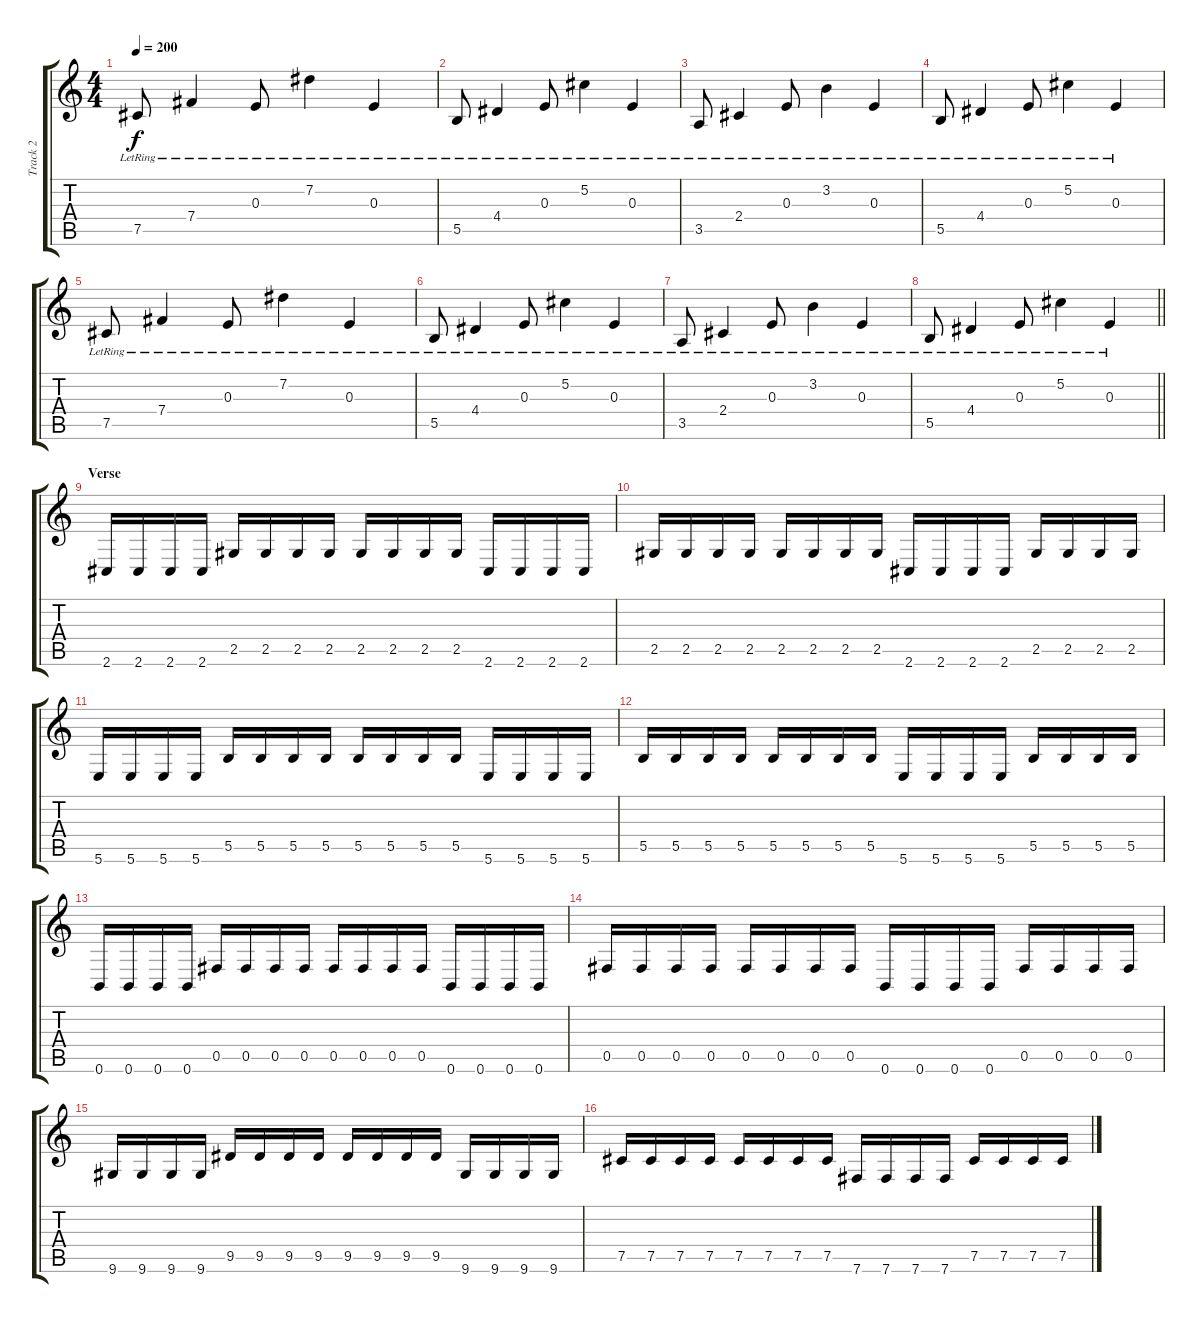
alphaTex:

\track ("Track 2" "Track 2") {instrument electricguitarjazz}
\staff {score tabs}
\tuning (Db4 Ab3 E3 B2 Gb2 B1) {hide}
\ts (4 4)
\tempo 200
\clef g2
\ks c
7.5{lr}.8{dy f} 7.4{lr}.4 0.3{lr}.8 7.2{lr}.4 0.3{lr}.4 |
5.5{lr}.8 4.4{lr}.4 0.3{lr}.8 5.2{lr}.4 0.3{lr}.4 |
3.5{lr}.8 2.4{lr}.4 0.3{lr}.8 3.2{lr}.4 0.3{lr}.4 |
5.5{lr}.8 4.4{lr}.4 0.3{lr}.8 5.2{lr}.4 0.3{lr}.4 |
7.5{lr}.8 7.4{lr}.4 0.3{lr}.8 7.2{lr}.4 0.3{lr}.4 |
5.5{lr}.8 4.4{lr}.4 0.3{lr}.8 5.2{lr}.4 0.3{lr}.4 |
3.5{lr}.8 2.4{lr}.4 0.3{lr}.8 3.2{lr}.4 0.3{lr}.4 |
\barLineRight lightlight
5.5{lr}.8 4.4{lr}.4 0.3{lr}.8 5.2{lr}.4 0.3{lr}.4 |
\section ("" "Verse")
2.6.16{instrument distortionguitar} 2.6.16 2.6.16 2.6.16 2.5.16 2.5.16 2.5.16 2.5.16 2.5.16 2.5.16 2.5.16 2.5.16 2.6.16 2.6.16 2.6.16 2.6.16 |
2.5.16 2.5.16 2.5.16 2.5.16 2.5.16 2.5.16 2.5.16 2.5.16 2.6.16 2.6.16 2.6.16 2.6.16 2.5.16 2.5.16 2.5.16 2.5.16 |
5.6.16{instrument distortionguitar} 5.6.16 5.6.16 5.6.16 5.5.16 5.5.16 5.5.16 5.5.16 5.5.16 5.5.16 5.5.16 5.5.16 5.6.16 5.6.16 5.6.16 5.6.16 |
5.5.16 5.5.16 5.5.16 5.5.16 5.5.16 5.5.16 5.5.16 5.5.16 5.6.16 5.6.16 5.6.16 5.6.16 5.5.16 5.5.16 5.5.16 5.5.16 |
0.6.16{instrument distortionguitar} 0.6.16 0.6.16 0.6.16 0.5.16 0.5.16 0.5.16 0.5.16 0.5.16 0.5.16 0.5.16 0.5.16 0.6.16 0.6.16 0.6.16 0.6.16 |
0.5.16 0.5.16 0.5.16 0.5.16 0.5.16 0.5.16 0.5.16 0.5.16 0.6.16 0.6.16 0.6.16 0.6.16 0.5.16 0.5.16 0.5.16 0.5.16 |
9.6.16{instrument distortionguitar} 9.6.16 9.6.16 9.6.16 9.5.16 9.5.16 9.5.16 9.5.16 9.5.16 9.5.16 9.5.16 9.5.16 9.6.16 9.6.16 9.6.16 9.6.16 |
7.5.16 7.5.16 7.5.16 7.5.16 7.5.16 7.5.16 7.5.16 7.5.16 7.6.16 7.6.16 7.6.16 7.6.16 7.5.16 7.5.16 7.5.16 7.5.16
